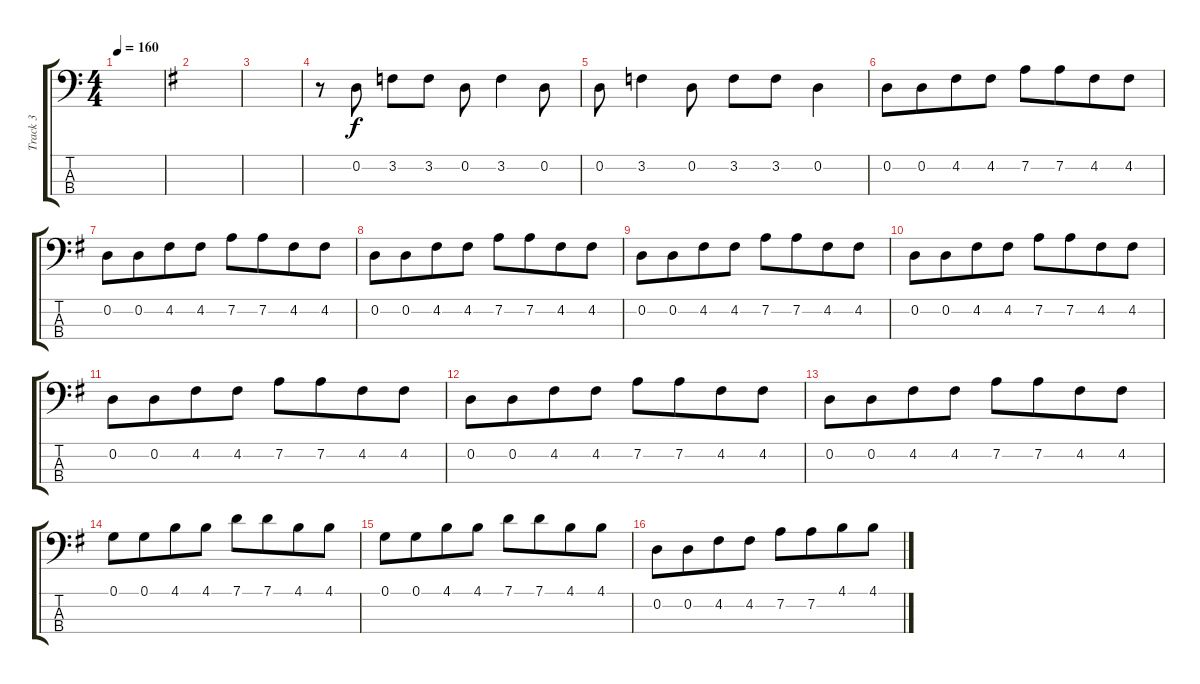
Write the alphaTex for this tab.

\track ("Track 3" "Track 3") {instrument electricbassfinger}
\staff {score tabs}
\tuning (G2 D2 A1 E1) {hide}
\ts (4 4)
\tempo 160
\clef f4
\ks c
|
\ks g
|
|
r.8 0.2.8 3.2.8 3.2.8 0.2.8 3.2.4 0.2.8 |
0.2.8 3.2.4 0.2.8 3.2.8 3.2.8 0.2.4 |
0.2.8 0.2.8{beam merge} 4.2.8 4.2.8 7.2.8 7.2.8{beam merge} 4.2.8 4.2.8 |
0.2.8 0.2.8{beam merge} 4.2.8 4.2.8 7.2.8 7.2.8{beam merge} 4.2.8 4.2.8 |
0.2.8 0.2.8{beam merge} 4.2.8 4.2.8 7.2.8 7.2.8{beam merge} 4.2.8 4.2.8 |
0.2.8 0.2.8{beam merge} 4.2.8 4.2.8 7.2.8 7.2.8{beam merge} 4.2.8 4.2.8 |
0.2.8 0.2.8{beam merge} 4.2.8 4.2.8 7.2.8 7.2.8{beam merge} 4.2.8 4.2.8 |
0.2.8 0.2.8{beam merge} 4.2.8 4.2.8 7.2.8 7.2.8{beam merge} 4.2.8 4.2.8 |
0.2.8 0.2.8{beam merge} 4.2.8 4.2.8 7.2.8 7.2.8{beam merge} 4.2.8 4.2.8 |
0.2.8 0.2.8{beam merge} 4.2.8 4.2.8 7.2.8 7.2.8{beam merge} 4.2.8 4.2.8 |
0.1.8{beam merge} 0.1.8{beam merge} 4.1.8{beam merge} 4.1.8{beam split} 7.1.8{beam merge} 7.1.8{beam merge} 4.1.8{beam merge} 4.1.8 |
0.1.8{beam merge} 0.1.8{beam merge} 4.1.8{beam merge} 4.1.8{beam split} 7.1.8{beam merge} 7.1.8{beam merge} 4.1.8{beam merge} 4.1.8 |
0.2.8 0.2.8{beam merge} 4.2.8 4.2.8 7.2.8 7.2.8{beam merge} 4.1.8 4.1.8
